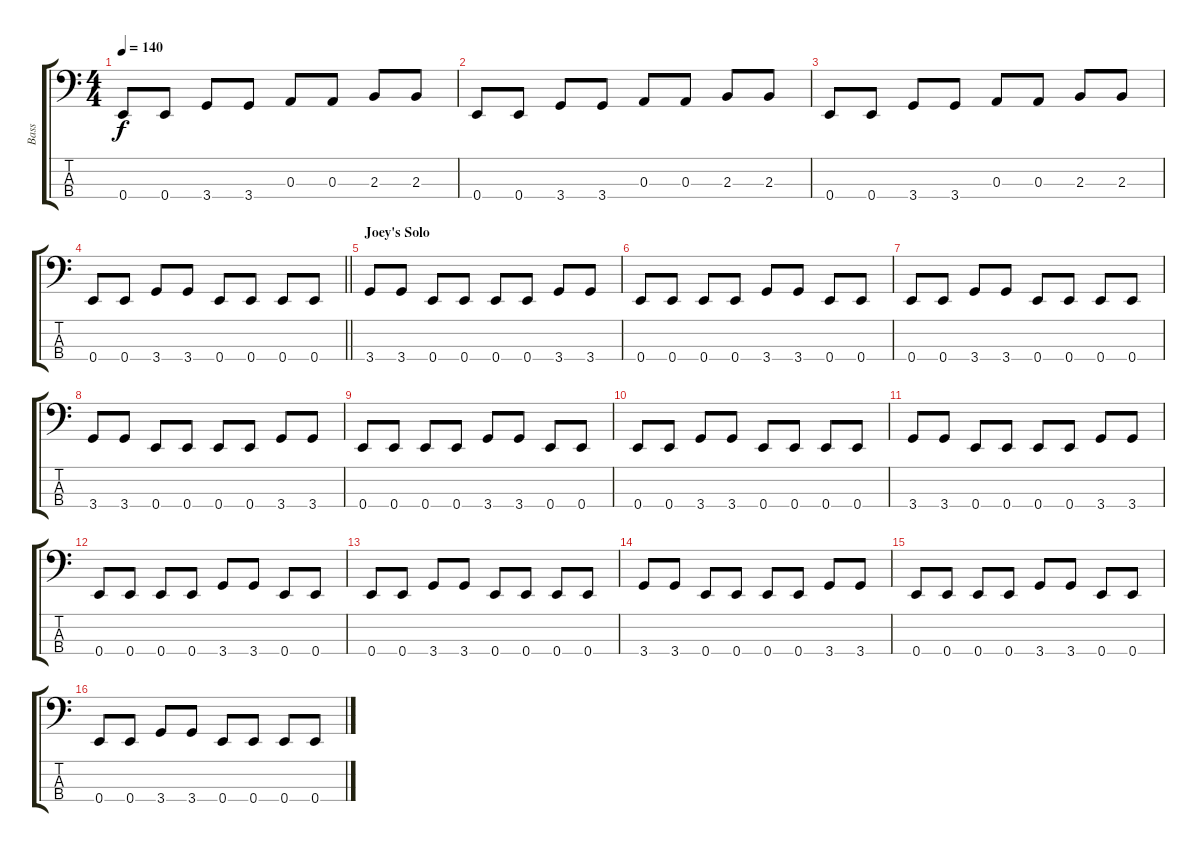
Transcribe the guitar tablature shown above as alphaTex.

\track ("Bass" "Bass") {instrument electricbasspick}
\staff {score tabs}
\tuning (G2 D2 A1 E1) {hide}
\ts (4 4)
\tempo 140
\clef f4
\ks c
0.4.8{dy f} 0.4.8 3.4.8 3.4.8 0.3.8 0.3.8 2.3.8 2.3.8 |
0.4.8 0.4.8 3.4.8 3.4.8 0.3.8 0.3.8 2.3.8 2.3.8 |
0.4.8 0.4.8 3.4.8 3.4.8 0.3.8 0.3.8 2.3.8 2.3.8 |
\barLineRight lightlight
0.4.8 0.4.8 3.4.8 3.4.8 0.4.8 0.4.8 0.4.8 0.4.8 |
\section ("" "Joey's Solo")
3.4.8 3.4.8 0.4.8 0.4.8 0.4.8 0.4.8 3.4.8 3.4.8 |
0.4.8 0.4.8 0.4.8 0.4.8 3.4.8 3.4.8 0.4.8 0.4.8 |
0.4.8 0.4.8 3.4.8 3.4.8 0.4.8 0.4.8 0.4.8 0.4.8 |
3.4.8 3.4.8 0.4.8 0.4.8 0.4.8 0.4.8 3.4.8 3.4.8 |
0.4.8 0.4.8 0.4.8 0.4.8 3.4.8 3.4.8 0.4.8 0.4.8 |
0.4.8 0.4.8 3.4.8 3.4.8 0.4.8 0.4.8 0.4.8 0.4.8 |
3.4.8 3.4.8 0.4.8 0.4.8 0.4.8 0.4.8 3.4.8 3.4.8 |
0.4.8 0.4.8 0.4.8 0.4.8 3.4.8 3.4.8 0.4.8 0.4.8 |
0.4.8 0.4.8 3.4.8 3.4.8 0.4.8 0.4.8 0.4.8 0.4.8 |
3.4.8 3.4.8 0.4.8 0.4.8 0.4.8 0.4.8 3.4.8 3.4.8 |
0.4.8 0.4.8 0.4.8 0.4.8 3.4.8 3.4.8 0.4.8 0.4.8 |
0.4.8 0.4.8 3.4.8 3.4.8 0.4.8 0.4.8 0.4.8 0.4.8
